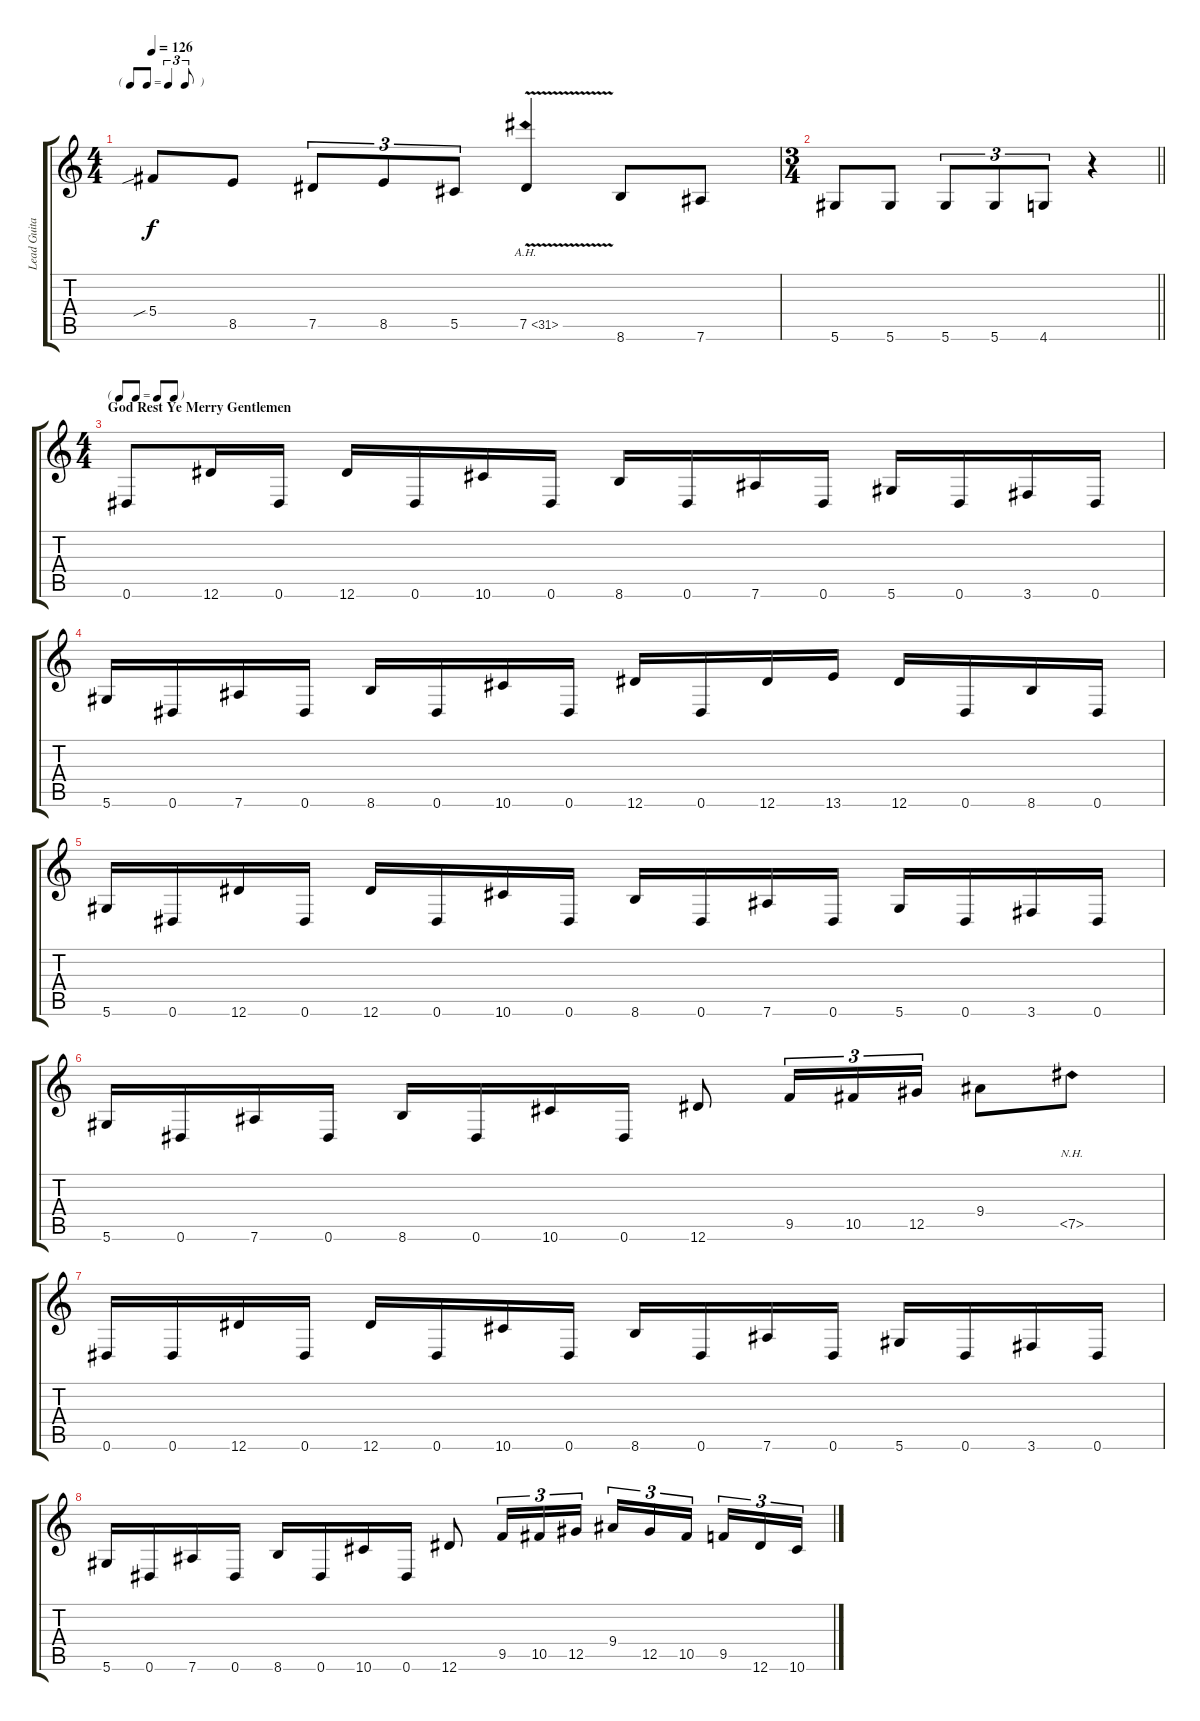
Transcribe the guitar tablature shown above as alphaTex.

\track ("Lead Guitar 1" "Lead Guita") {instrument distortionguitar}
\staff {score tabs}
\tuning (Eb4 Bb3 Gb3 Db3 Ab2 Eb2) {hide}
\ts (4 4)
\tf triplet8th
\tempo 126
\clef g2
\ks c
5.4{sib}.8{dy f} 8.5.8 7.5.8{tu (3 2)} 8.5.8{tu (3 2)} 5.5.8{tu (3 2)} 7.5{ah 24 v}.4 8.6.8 7.6.8 |
\ts (3 4)
\barLineRight lightlight
5.6.8 5.6.8 5.6.8{tu (3 2)} 5.6.8{tu (3 2)} 4.6.8{tu (3 2)} r.4 |
\ts (4 4)
\tf none
\section ("" "God Rest Ye Merry Gentlemen")
0.6.8 12.6.16 0.6.16 12.6.16 0.6.16 10.6.16 0.6.16 8.6.16 0.6.16 7.6.16 0.6.16 5.6.16 0.6.16 3.6.16 0.6.16 |
5.6.16 0.6.16 7.6.16 0.6.16 8.6.16 0.6.16 10.6.16 0.6.16 12.6.16 0.6.16 12.6.16 13.6.16 12.6.16 0.6.16 8.6.16 0.6.16 |
5.6.16 0.6.16 12.6.16 0.6.16 12.6.16 0.6.16 10.6.16 0.6.16 8.6.16 0.6.16 7.6.16 0.6.16 5.6.16 0.6.16 3.6.16 0.6.16 |
5.6.16 0.6.16 7.6.16 0.6.16 8.6.16 0.6.16 10.6.16 0.6.16 12.6.8 9.5.16{tu (3 2)} 10.5.16{tu (3 2)} 12.5.16{tu (3 2)} 9.4.8 7.5{nh}.8 |
0.6.16 0.6.16 12.6.16 0.6.16 12.6.16 0.6.16 10.6.16 0.6.16 8.6.16 0.6.16 7.6.16 0.6.16 5.6.16 0.6.16 3.6.16 0.6.16 |
5.6.16 0.6.16 7.6.16 0.6.16 8.6.16 0.6.16 10.6.16 0.6.16 12.6.8 9.5.16{tu (3 2)} 10.5.16{tu (3 2)} 12.5.16{tu (3 2)} 9.4.16{tu (3 2)} 12.5.16{tu (3 2)} 10.5.16{tu (3 2) beam splitsecondary} 9.5.16{tu (3 2)} 12.6.16{tu (3 2)} 10.6.16{tu (3 2)}
